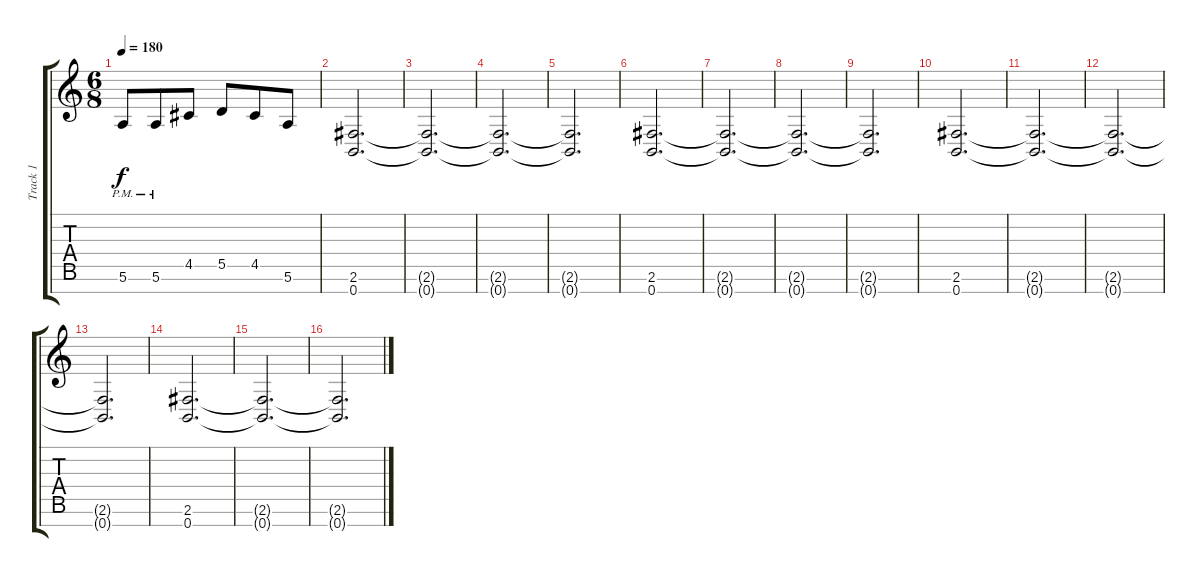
\track ("Track 1" "Track 1") {instrument distortionguitar}
\staff {score tabs}
\tuning (E4 B3 G3 D3 A2 E2 B1) {hide}
\ts (6 8)
\tempo 180
\clef g2
\ks c
5.6{pm}.8{dy f} 5.6{pm}.8 4.5.8 5.5.8 4.5.8 5.6.8 |
(2.6 0.7).2{d} |
(2.6{t} 0.7{t}).2{d} |
(2.6{t} 0.7{t}).2{d} |
(2.6{t} 0.7{t}).2{d} |
(2.6 0.7).2{d} |
(2.6{t} 0.7{t}).2{d} |
(2.6{t} 0.7{t}).2{d} |
(2.6{t} 0.7{t}).2{d} |
(2.6 0.7).2{d} |
(2.6{t} 0.7{t}).2{d} |
(2.6{t} 0.7{t}).2{d} |
(2.6{t} 0.7{t}).2{d} |
(2.6 0.7).2{d} |
(2.6{t} 0.7{t}).2{d} |
(2.6{t} 0.7{t}).2{d}
